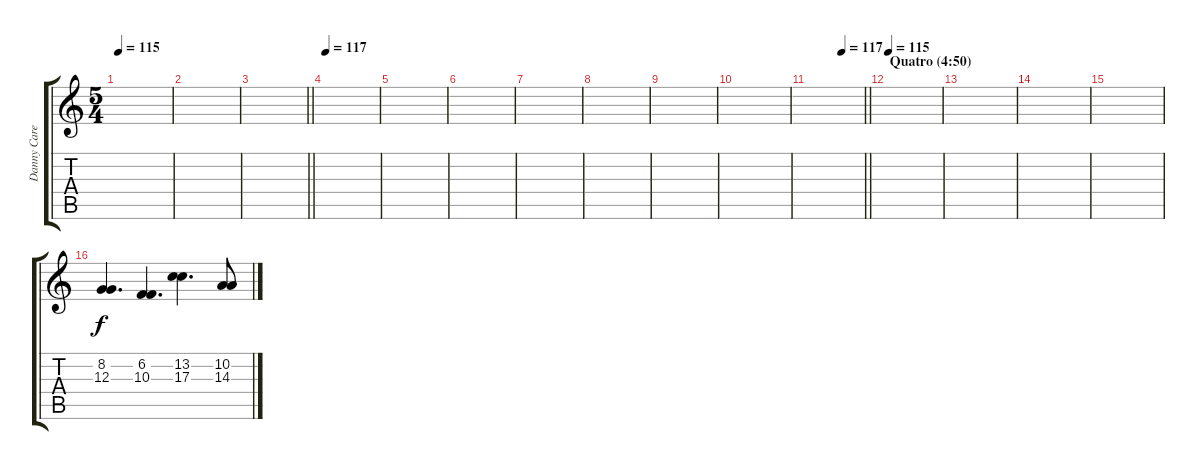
\track ("Danny Carey" "Danny Care") {instrument vibraphone}
\staff {score tabs}
\tuning (E4 B3 G3 D3 A2 E2) {hide}
\ts (5 4)
\tempo 115
\clef g2
\ks c
|
|
\barLineRight lightlight
|
\tempo 117
|
|
|
|
|
|
|
\tempo (117 0.6)
\barLineRight lightlight
|
\section ("" "Quatro (4:50)")
\tempo 115
|
|
|
|
(8.2 12.3).4{d} (6.2 10.3).4{d} (13.2 17.3).4{d} (10.2 14.3).8
